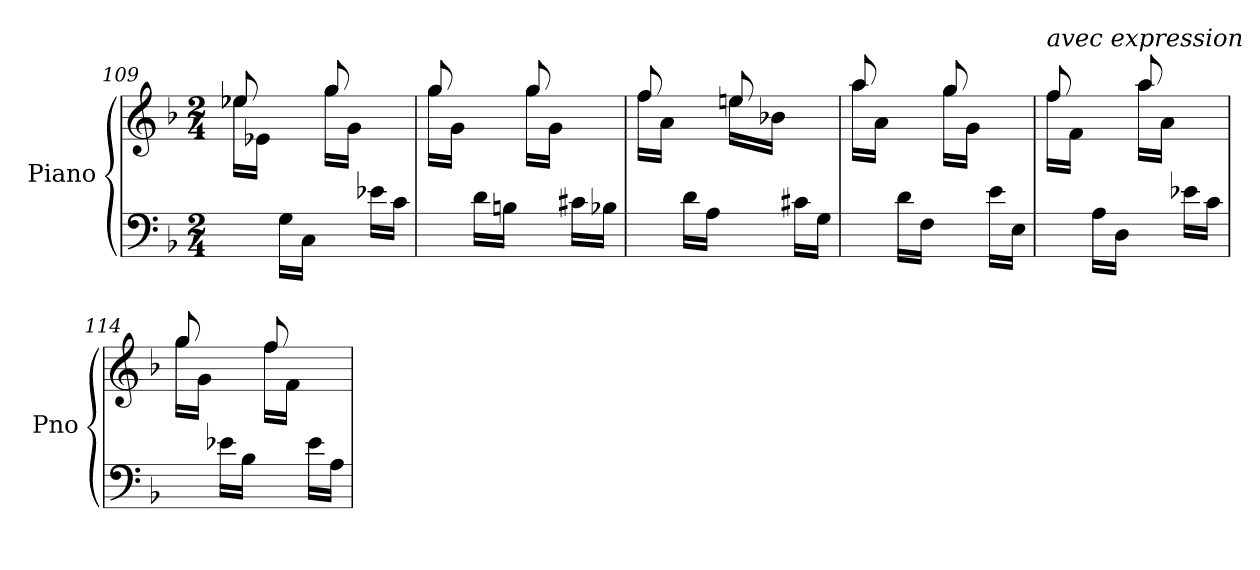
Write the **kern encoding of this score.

**kern	**kern
*part1	*part1
*staff2	*staff1
*I"Piano	*
*I'Pno	*
!!LO:LB:g=z
*clefF4	*clefG2
*k[b-]	*k[b-]
*M2/4	*M2/4
=109	=109
*	*^
8ryy	8ee-X/	16ee-\LL
.	.	16e-X\JJ
16G\LL	8ryy	8ryy
16C\JJ	.	.
8ryy	8gg/	16gg\LL
.	.	16g\JJ
16e-X\LL	8ryy	8ryy
16c\JJ	.	.
=110	=110	=110
8ryy	8gg/	16gg\LL
.	.	16g\JJ
16d\LL	8ryy	8ryy
16Bn\JJ	.	.
8ryy	8gg/	16gg\LL
.	.	16g\JJ
16c#X\LL	8ryy	8ryy
16B-X\JJ	.	.
=111	=111	=111
8ryy	8ff/	16ff\LL
.	.	16a\JJ
16d\LL	8ryy	8ryy
16A\JJ	.	.
8ryy	8een/	16ee\LL
.	.	16b-X\JJ
16c#X\LL	8ryy	8ryy
16G\JJ	.	.
=112	=112	=112
8ryy	8aa/	16aa\LL
.	.	16a\JJ
16d\LL	8ryy	8ryy
16F\JJ	.	.
8ryy	8gg/	16gg\LL
.	.	16g\JJ
16e\LL	8ryy	8ryy
16E\JJ	.	.
=113	=113	=113
!	!LO:TX:a:i:t=avec expression	!
8ryy	8ff/	16ff\LL
.	.	16f\JJ
16A\LL	8ryy	8ryy
16D\JJ	.	.
8ryy	8aa/	16aa\LL
.	.	16a\JJ
16e-X\LL	8ryy	8ryy
16c\JJ	.	.
=114	=114	=114
8ryy	8gg/	16gg\LL
.	.	16g\JJ
16e-X\LL	8ryy	8ryy
16B-\JJ	.	.
8ryy	8ff/	16ff\LL
.	.	16f\JJ
16e-\LL	8ryy	8ryy
16A\JJ	.	.
*	*v	*v
=	=
*-	*-
